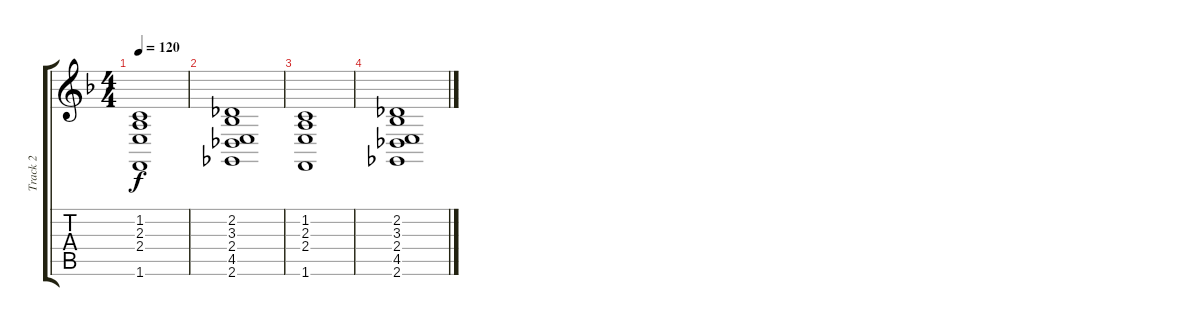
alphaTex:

\track ("Track 2" "Track 2") {instrument acousticgrandpiano}
\staff {score tabs}
\tuning (E4 B3 G3 D3 A2 E2) {hide}
\ts (4 4)
\tempo 120
\clef g2
\ks f
(1.2 2.3 2.4 1.6).1{dy f} |
(2.2 3.3 2.4 4.5 2.6).1 |
(1.2 2.3 2.4 1.6).1 |
(2.2 3.3 2.4 4.5 2.6).1
